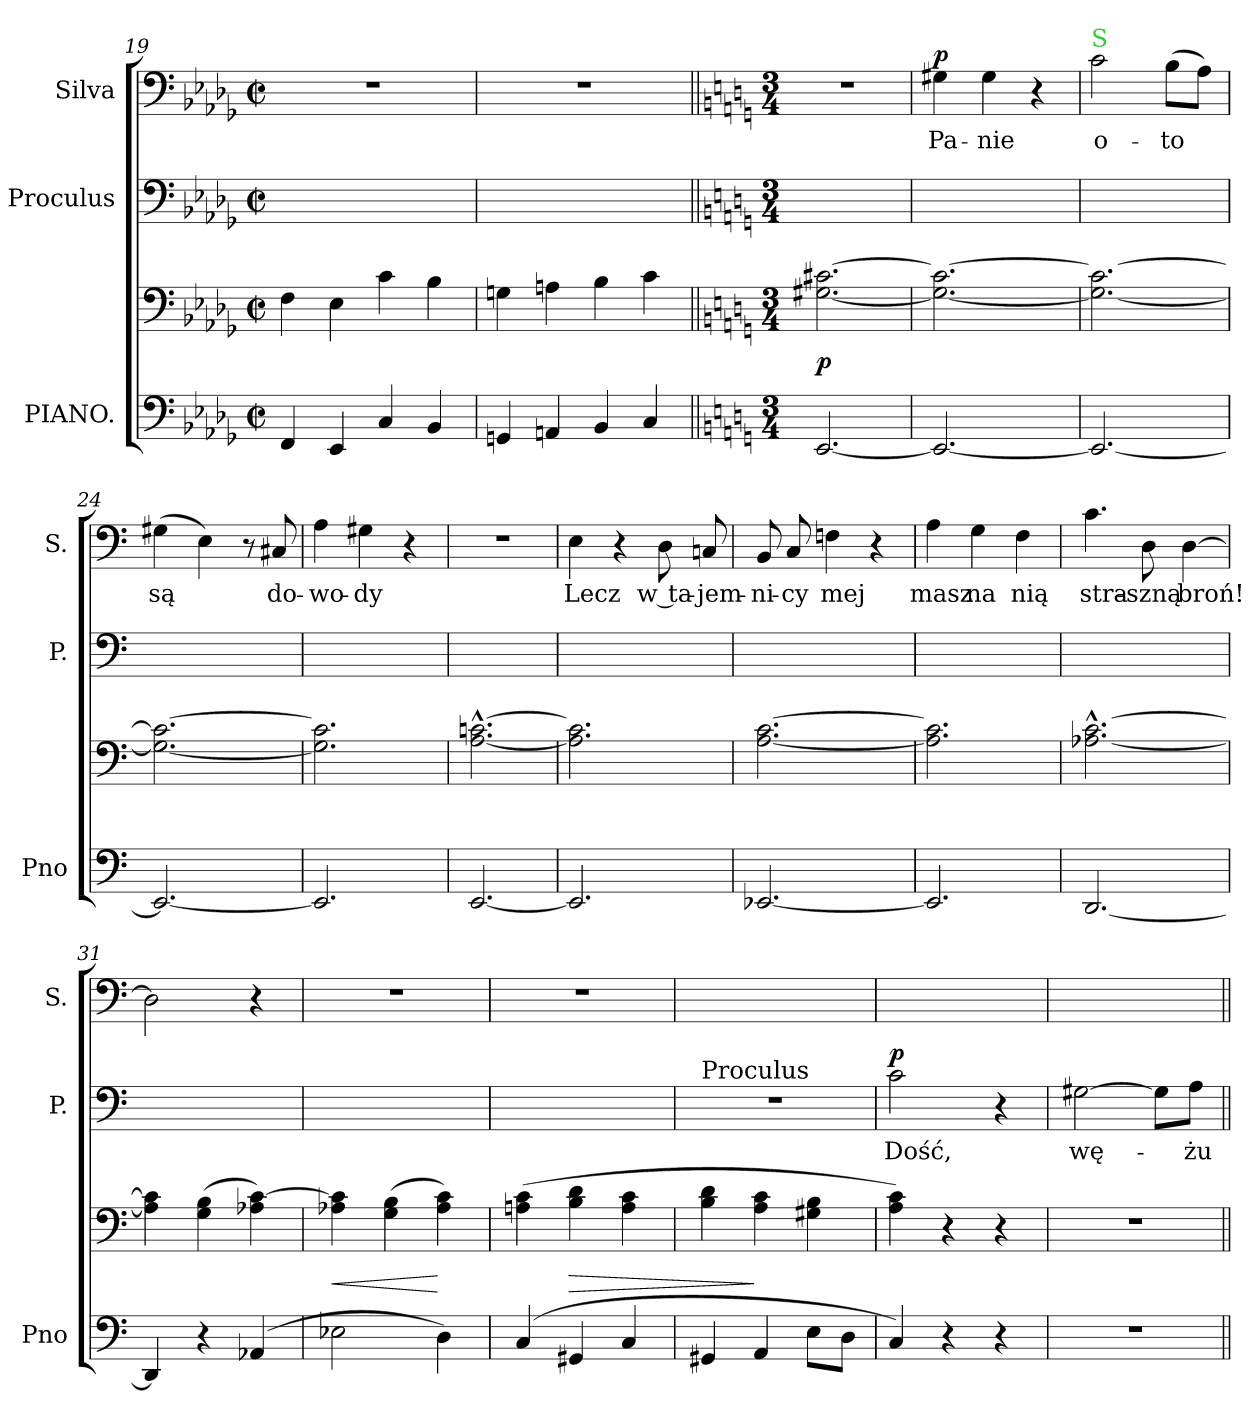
**kern	**kern	**dynam	**kern	**text	**dynam	**kern	**text	**dynam
*part3	*part3	*part3	*part2	*part2	*part2	*part1	*part1	*part1
*staff4	*staff3	*staff3/4	*staff2	*staff2	*staff2	*staff1	*staff1	*staff1
*I"PIANO.	*	*	*I"Proculus	*	*	*I"Silva	*	*
*I'Pno	*	*	*I'P.	*	*	*I'S.	*	*
*clefF4	*clefF4	*	*clefF4	*	*	*clefF4	*	*
*k[b-e-a-d-g-]	*k[b-e-a-d-g-]	*	*k[b-e-a-d-g-]	*	*	*k[b-e-a-d-g-]	*	*
*M2/2	*M2/2	*	*M2/2	*	*	*M2/2	*	*
*met(c|)	*met(c|)	*	*met(c|)	*	*	*met(c|)	*	*
=19	=19	=19	=19	=19	=19	=19	=19	=19
4FF/	4F\	.	1ryy	.	.	1r	.	.
4EE-/	4E-\	.	.	.	.	.	.	.
4C/	4c\	.	.	.	.	.	.	.
4BB-/	4B-\	.	.	.	.	.	.	.
=20	=20	=20	=20	=20	=20	=20	=20	=20
4GGn/	4Gn\	.	1ryy	.	.	1r	.	.
4AAn/	4An\	.	.	.	.	.	.	.
4BB-/	4B-\	.	.	.	.	.	.	.
4C/	4c\	.	.	.	.	.	.	.
=21||	=21||	=21||	=21||	=21||	=21||	=21||	=21||	=21||
*k[]	*k[]	*	*k[]	*	*	*k[]	*	*
*C:	*C:	*	*C:	*	*	*C:	*	*
*M3/4	*M3/4	*	*M3/4	*	*	*M3/4	*	*
[2.EE/	[2.G#X\ [2.c#X\	p	2.ryy	.	.	2.r	.	.
=22	=22	=22	=22	=22	=22	=22	=22	=22
!	!	!	!	!	!	!	!	!LO:DY:a
2.EE/_	2.G#_\ 2.c#_\	.	2.ryy	.	.	4G#X\	Pa-	p
.	.	.	.	.	.	4G#\	-nie	.
.	.	.	.	.	.	4r	.	.
=23	=23	=23	=23	=23	=23	=23	=23	=23
!	!	!	!	!	!	!LO:TX:a:color=limegreen:t=S	!	!
2.EE/_	2.G#_\ 2.c#_\	.	2.ryy	.	.	2c\	o-	.
.	.	.	.	.	.	(8B\L	-to	.
.	.	.	.	.	.	8A\J)	.	.
=24	=24	=24	=24	=24	=24	=24	=24	=24
2.EE/_	2.G#_\ 2.c#_\	.	2.ryy	.	.	(4G#X\	są	.
.	.	.	.	.	.	4E\)	.	.
.	.	.	.	.	.	8r	.	.
.	.	.	.	.	.	8C#X/	do-	.
=25	=25	=25	=25	=25	=25	=25	=25	=25
2.EE/]	2.G#]\ 2.c#]\	.	2.ryy	.	.	4A\	-wo-	.
.	.	.	.	.	.	4G#X\	-dy	.
.	.	.	.	.	.	4r	.	.
=26	=26	=26	=26	=26	=26	=26	=26	=26
[2.EE/	[2.A^^\ [2.cn^^\	.	2.ryy	.	.	2.r	.	.
=27	=27	=27	=27	=27	=27	=27	=27	=27
2.EE/]	2.A]\ 2.c]\	.	2.ryy	.	.	4E\	Lecz	.
.	.	.	.	.	.	4r	.	.
.	.	.	.	.	.	8D\	w ta-	.
.	.	.	.	.	.	8Cn/	-jem-	.
=28	=28	=28	=28	=28	=28	=28	=28	=28
[2.EE-X/	[2.A\ [2.c\	.	2.ryy	.	.	8BB/	-ni-	.
.	.	.	.	.	.	8C/	-cy	.
.	.	.	.	.	.	4Fn\	mej	.
.	.	.	.	.	.	4r	.	.
=29	=29	=29	=29	=29	=29	=29	=29	=29
2.EE-/]	2.A]\ 2.c]\	.	2.ryy	.	.	4A\	masz	.
.	.	.	.	.	.	4G\	na	.
.	.	.	.	.	.	4F\	nią	.
=30	=30	=30	=30	=30	=30	=30	=30	=30
[2.DD/	[2.A-X^^\ [2.c^^\	.	2.ryy	.	.	4.c\	stra-	.
.	.	.	.	.	.	8D\	-szną	.
.	.	.	.	.	.	[4D\	broń!	.
=31	=31	=31	=31	=31	=31	=31	=31	=31
4DD/]	4A-]\ 4c]\	.	2.ryy	.	.	2D\]	.	.
4r	(4G\ 4B\	.	.	.	.	.	.	.
(4AA-X/	4A-X\ [4c\)	.	.	.	.	4r	.	.
=32	=32	=32	=32	=32	=32	=32	=32	=32
2E-X\	4A-X\ 4c]\	<	2.ryy	.	.	2.r	.	.
.	(4G\ 4B\	.	.	.	.	.	.	.
4D\)	4A-\ 4c\)	[	.	.	.	.	.	.
=33	=33	=33	=33	=33	=33	=33	=33	=33
(4C/	(4An\ 4c\	.	2.ryy	.	.	2.r	.	.
4GG#X/	4B\ 4d\	>	.	.	.	.	.	.
4C/	4A\ 4c\	.	.	.	.	.	.	.
=34	=34	=34	=34	=34	=34	=34	=34	=34
!	!	!	!LO:TX:a:t=Proculus	!	!	!	!	!
4GG#X/	4B\ 4d\	.	2.r	.	.	2.ryy	.	.
4AA/	4A\ 4c\	]	.	.	.	.	.	.
8E\L	4G#X\ 4B\	.	.	.	.	.	.	.
8D\J	.	.	.	.	.	.	.	.
=35	=35	=35	=35	=35	=35	=35	=35	=35
!	!	!	!	!	!LO:DY:a	!	!	!
4C/)	4A\ 4c\)	.	2c\	Dość,	p	2.ryy	.	.
4r	4r	.	.	.	.	.	.	.
4r	4r	.	4r	.	.	.	.	.
=36	=36	=36	=36	=36	=36	=36	=36	=36
2.r	2.r	.	[2G#X\	wę-	.	2.ryy	.	.
.	.	.	8G#\L]	.	.	.	.	.
.	.	.	8A\J	-żu	.	.	.	.
=||	=||	=||	=||	=||	=||	=||	=||	=||
*-	*-	*-	*-	*-	*-	*-	*-	*-
